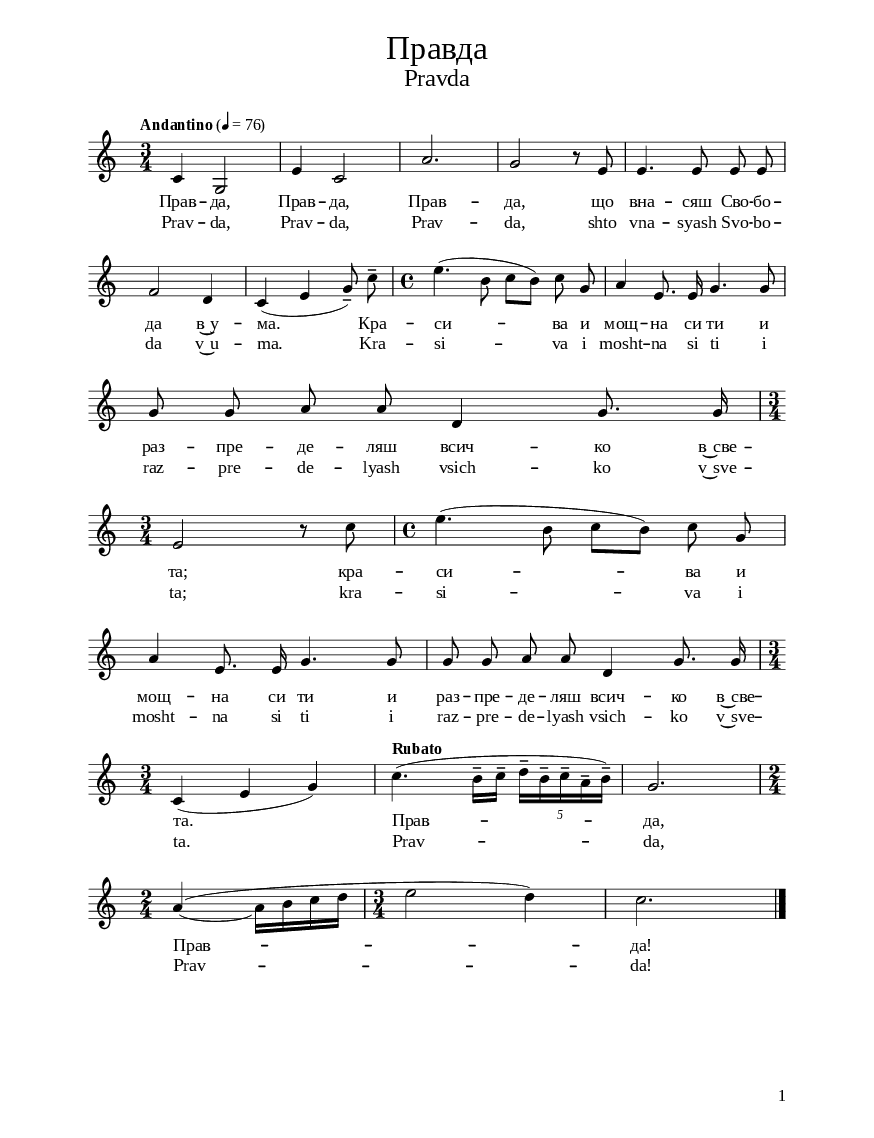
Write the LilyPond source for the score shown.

\version "2.24.1"

\include "include/globals.ily"

\bookpart {
  \label #'ref132
  \tocItem \markup "Правда – Pravda"
  \include "include/bookpart-paper.ily"
  \score {
    \include "include/score-layout.ily"


    \new Voice \absolute {
      \clef treble
      \key c \major
      \time 3/4
      \tempoFunc "Andantino" 4 "76"
      \autoBeamOff
      c'4  g2 | % 2
      e'4  c'2 | % 3
      a'2. | % 4
      g'2 r8  e'8 | % 5
      e'4.  e'8  e'8  e'8 \break | % 6
      f'2  d'4 | % 7
      c'4 (  e'4  g'8 ) --   c''8 -- | % 8
      \time 4/4  | % 8
      e''4. (  b'8  c''8 [  b'8 ] )
      c''8  g'8  | % 9
      a'4  e'8.  e'16  g'4.  g'8
      \break |
      g'8  g'8  a'8  a'8  d'4
      g'8.  g'16 | \break % 11
      \time 3/4  | % 11
      e'2 r8  c''8 | % 12
      \time 4/4  | % 12
      e''4. (  b'8  c''8 [  b'8 ) ]
      c''8  g'8 \break | % 13
      a'4  e'8.  e'16  g'4.  g'8 | % 14
      g'8  g'8  a'8  a'8  d'4
      g'8.  g'16 | \break  % 15
      \time 3/4  | % 15
      c'4 (  e'4  g'4 )  | % 16
      \tempo "Rubato" c''4. ( b'16 -- [
      c''16 -- ]
      \times 4/5  {
        d''16 -- [  b'16 --  c''16 --
        a'16 --  b'16 ) -- ]
      }
      | % 17
      g'2. \break | % 18
      \time 2/4  | % 18
      a'4 ( ~  a'16 [  b'16  c''16
      d''16 ] | % 19
      \time 3/4  | % 19
      e''2  d''4 ) |
      c''2. \bar "|."
    }

    \addlyrics {
      Прав -- да, Прав -- да, Прав -- да,
      що вна -- сяш Сво -- бо -- да в~у
      -- ма.   Кра -- си --
      ва и мощ -- на си ти и раз --
      пре -- де -- ляш всич -- ко в~све --
      та; кра -- си --   ва и
      мощ -- на си ти и раз -- пре -- де
      -- ляш всич -- ко в~све -- та.
      Прав --
      да, Прав --
      да!}
      \addlyrics {
        Prav -- da, Prav -- da, Prav -- da,
        shto vna -- syash Svo -- bo -- da v~u
        -- ma.   Kra -- si --
        va i mosht -- na si ti i raz --
        pre -- de -- lyash vsich -- ko v~sve --
        ta; kra -- si --   va i
        mosht -- na si ti i raz -- pre -- de
        -- lyash vsich -- ko v~sve -- ta.
        Prav --
        da, Prav --
        da!}

        \header {
          title = \titleFunc "Правда" "Pravda"
        }

        \midi{}

      } % score

      \pageBreak

      % include foreign translation(s) of the song
      \version "2.24.1"

\markup \fill-line { \fontsize #deTitleFontSize "Gerechtigkeit" }
\markup \null
\markup \null
\markup \fontsize #deCoupletFontSize {
  \hspace #12
  \override #`(baseline-skip . ,deCoupletBaselineSkip)

  \column {

  \line { " "Gerechtigkeit, Gerechtigkeit, Gerechtigkeit,}

  \line { " "die du Freiheit für den Verstand bringst.}

  \line { " "Schön und mächtig bist du }

  \line { " "und verteilst alles in der Welt. }

  \line { " "Schön und mächtig bist du }

  \line { " "und verteilst alles in der Welt. }

  \line { " "Gerechtigkeit, Gerechtigkeit!}

  }
}


    } % bookpart
